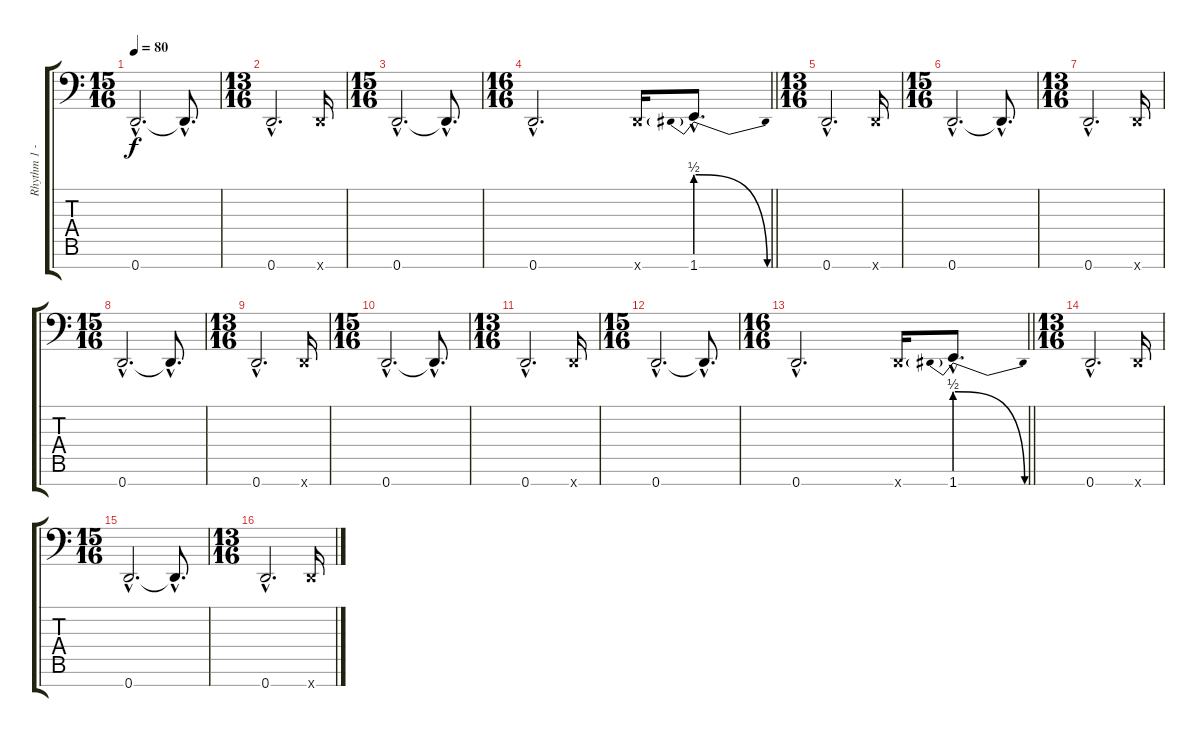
\track ("Rhythm 1 - 8-String Drop-D" "Rhythm 1 -") {instrument distortionguitar}
\staff {score tabs}
\tuning (A3 F3 C3 G2 D2 A1 D1) {hide}
\ts (15 16)
\tempo 80
\clef f4
\ks c
0.7{hac}.2{d dy f} 0.7{hac t}.8{d} |
\ts (13 16)
0.7{hac}.2{d} 0.7{x}.16 |
\ts (15 16)
0.7{hac}.2{d} 0.7{hac t}.8{d} |
\ts (16 16)
\barLineRight lightlight
0.7{hac}.2{d} 0.7{x}.16 1.7{be (prebendrelease 0 2 60 0) hac}.8{d} |
\ts (13 16)
\section ("" "")
0.7{hac}.2{d} 0.7{x}.16 |
\ts (15 16)
0.7{hac}.2{d} 0.7{hac t}.8{d} |
\ts (13 16)
0.7{hac}.2{d} 0.7{x}.16 |
\ts (15 16)
0.7{hac}.2{d} 0.7{hac t}.8{d} |
\ts (13 16)
0.7{hac}.2{d} 0.7{x}.16 |
\ts (15 16)
0.7{hac}.2{d} 0.7{hac t}.8{d} |
\ts (13 16)
0.7{hac}.2{d} 0.7{x}.16 |
\ts (15 16)
0.7{hac}.2{d} 0.7{hac t}.8{d} |
\ts (16 16)
\barLineRight lightlight
0.7{hac}.2{d} 0.7{x}.16 1.7{be (prebendrelease 0 2 60 0) hac}.8{d} |
\ts (13 16)
\section ("" "")
0.7{hac}.2{d} 0.7{x}.16 |
\ts (15 16)
0.7{hac}.2{d} 0.7{hac t}.8{d} |
\ts (13 16)
0.7{hac}.2{d} 0.7{x}.16
